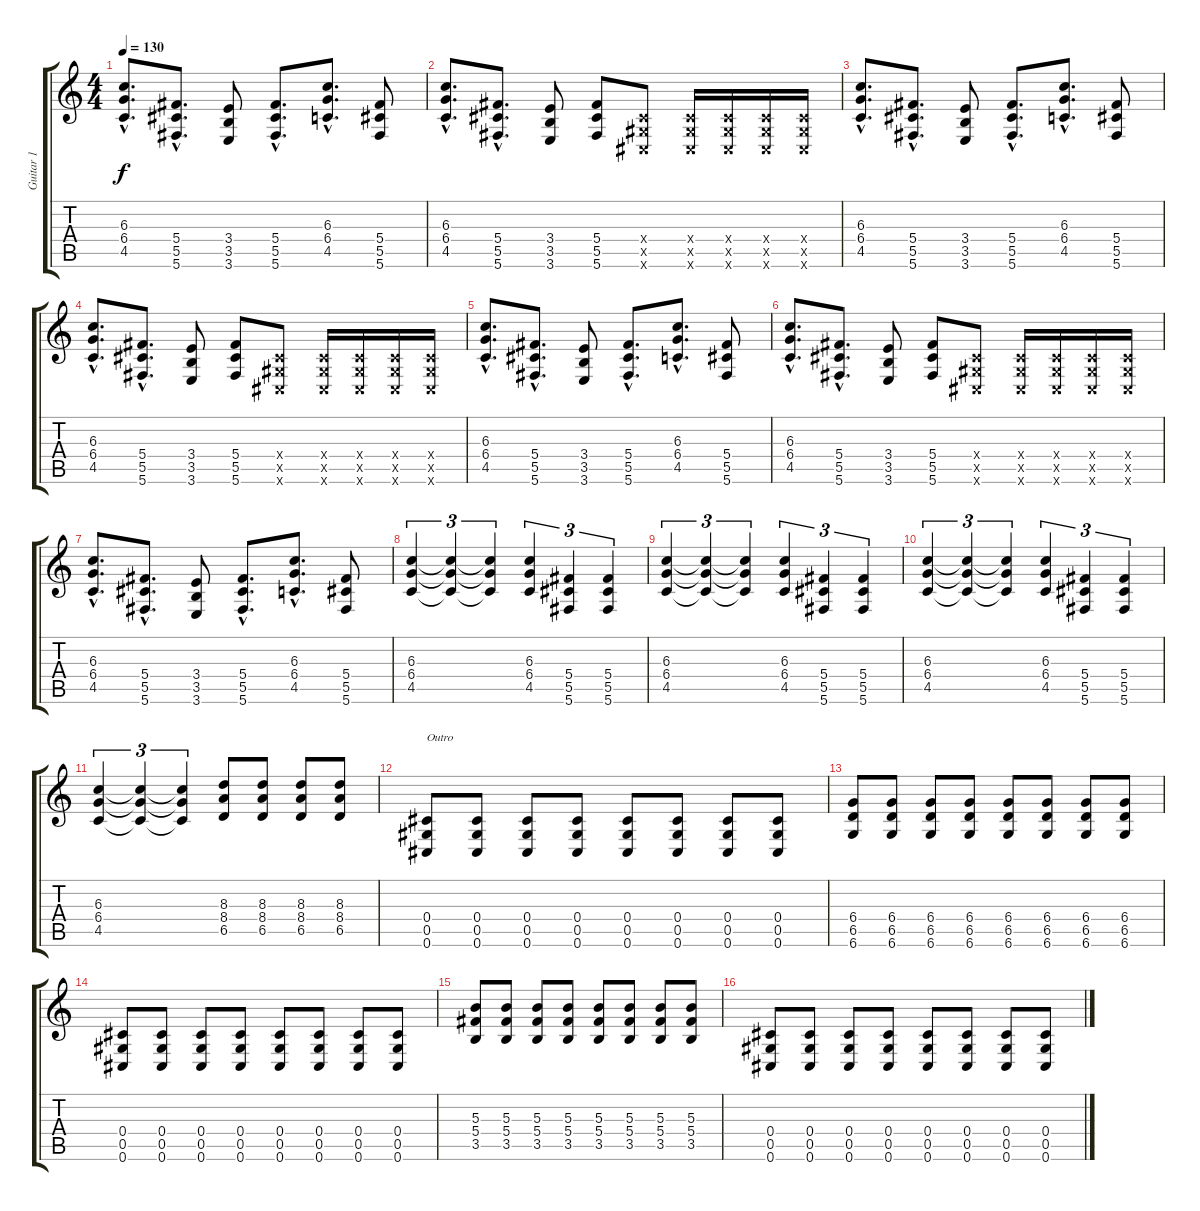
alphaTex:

\track ("Guitar 1" "Guitar 1") {instrument distortionguitar}
\staff {score tabs}
\tuning (Eb4 Bb3 Gb3 Db3 Ab2 Db2) {hide}
\ts (4 4)
\tempo 130
\clef g2
\ks c
(6.3{hac} 6.4{hac} 4.5{hac}).8{d dy f} (5.4{hac} 5.5{hac} 5.6{hac}).8{d} (3.4 3.5 3.6).8 (5.4{hac} 5.5{hac} 5.6{hac}).8{d} (6.3{hac} 6.4{hac} 4.5{hac}).8{d} (5.4 5.5 5.6).8 |
(6.3{hac} 6.4{hac} 4.5{hac}).8{d} (5.4{hac} 5.5{hac} 5.6{hac}).8{d} (3.4 3.5 3.6).8 (5.4 5.5 5.6).8 (0.4{x} 0.5{x} 0.6{x}).8 (0.4{x} 0.5{x} 0.6{x}).16 (0.4{x} 0.5{x} 0.6{x}).16 (0.4{x} 0.5{x} 0.6{x}).16 (0.4{x} 0.5{x} 0.6{x}).16 |
(6.3{hac} 6.4{hac} 4.5{hac}).8{d} (5.4{hac} 5.5{hac} 5.6{hac}).8{d} (3.4 3.5 3.6).8 (5.4{hac} 5.5{hac} 5.6{hac}).8{d} (6.3{hac} 6.4{hac} 4.5{hac}).8{d} (5.4 5.5 5.6).8 |
(6.3{hac} 6.4{hac} 4.5{hac}).8{d} (5.4{hac} 5.5{hac} 5.6{hac}).8{d} (3.4 3.5 3.6).8 (5.4 5.5 5.6).8 (0.4{x} 0.5{x} 0.6{x}).8 (0.4{x} 0.5{x} 0.6{x}).16 (0.4{x} 0.5{x} 0.6{x}).16 (0.4{x} 0.5{x} 0.6{x}).16 (0.4{x} 0.5{x} 0.6{x}).16 |
(6.3{hac} 6.4{hac} 4.5{hac}).8{d} (5.4{hac} 5.5{hac} 5.6{hac}).8{d} (3.4 3.5 3.6).8 (5.4{hac} 5.5{hac} 5.6{hac}).8{d} (6.3{hac} 6.4{hac} 4.5{hac}).8{d} (5.4 5.5 5.6).8 |
(6.3{hac} 6.4{hac} 4.5{hac}).8{d} (5.4{hac} 5.5{hac} 5.6{hac}).8{d} (3.4 3.5 3.6).8 (5.4 5.5 5.6).8 (0.4{x} 0.5{x} 0.6{x}).8 (0.4{x} 0.5{x} 0.6{x}).16 (0.4{x} 0.5{x} 0.6{x}).16 (0.4{x} 0.5{x} 0.6{x}).16 (0.4{x} 0.5{x} 0.6{x}).16 |
(6.3{hac} 6.4{hac} 4.5{hac}).8{d} (5.4{hac} 5.5{hac} 5.6{hac}).8{d} (3.4 3.5 3.6).8 (5.4{hac} 5.5{hac} 5.6{hac}).8{d} (6.3{hac} 6.4{hac} 4.5{hac}).8{d} (5.4 5.5 5.6).8 |
(6.3 6.4 4.5).4{tu (3 2)} (6.3{t} 6.4{t} 4.5{t}).4{tu (3 2)} (6.3{t} 6.4{t} 4.5{t}).4{tu (3 2)} (6.3 6.4 4.5).4{tu (3 2)} (5.4 5.5 5.6).4{tu (3 2)} (5.4 5.5 5.6).4{tu (3 2)} |
(6.3 6.4 4.5).4{tu (3 2)} (6.3{t} 6.4{t} 4.5{t}).4{tu (3 2)} (6.3{t} 6.4{t} 4.5{t}).4{tu (3 2)} (6.3 6.4 4.5).4{tu (3 2)} (5.4 5.5 5.6).4{tu (3 2)} (5.4 5.5 5.6).4{tu (3 2)} |
(6.3 6.4 4.5).4{tu (3 2)} (6.3{t} 6.4{t} 4.5{t}).4{tu (3 2)} (6.3{t} 6.4{t} 4.5{t}).4{tu (3 2)} (6.3 6.4 4.5).4{tu (3 2)} (5.4 5.5 5.6).4{tu (3 2)} (5.4 5.5 5.6).4{tu (3 2)} |
(6.3 6.4 4.5).4{tu (3 2)} (6.3{t} 6.4{t} 4.5{t}).4{tu (3 2)} (6.3{t} 6.4{t} 4.5{t}).4{tu (3 2)} (8.3 8.4 6.5).8 (8.3 8.4 6.5).8 (8.3 8.4 6.5).8 (8.3 8.4 6.5).8 |
(0.4 0.5 0.6).8{txt "Outro"} (0.4 0.5 0.6).8 (0.4 0.5 0.6).8 (0.4 0.5 0.6).8 (0.4 0.5 0.6).8 (0.4 0.5 0.6).8 (0.4 0.5 0.6).8 (0.4 0.5 0.6).8 |
(6.4 6.5 6.6).8 (6.4 6.5 6.6).8 (6.4 6.5 6.6).8 (6.4 6.5 6.6).8 (6.4 6.5 6.6).8 (6.4 6.5 6.6).8 (6.4 6.5 6.6).8 (6.4 6.5 6.6).8 |
(0.4 0.5 0.6).8 (0.4 0.5 0.6).8 (0.4 0.5 0.6).8 (0.4 0.5 0.6).8 (0.4 0.5 0.6).8 (0.4 0.5 0.6).8 (0.4 0.5 0.6).8 (0.4 0.5 0.6).8 |
(5.3 5.4 3.5).8 (5.3 5.4 3.5).8 (5.3 5.4 3.5).8 (5.3 5.4 3.5).8 (5.3 5.4 3.5).8 (5.3 5.4 3.5).8 (5.3 5.4 3.5).8 (5.3 5.4 3.5).8 |
(0.4 0.5 0.6).8 (0.4 0.5 0.6).8 (0.4 0.5 0.6).8 (0.4 0.5 0.6).8 (0.4 0.5 0.6).8 (0.4 0.5 0.6).8 (0.4 0.5 0.6).8 (0.4 0.5 0.6).8
